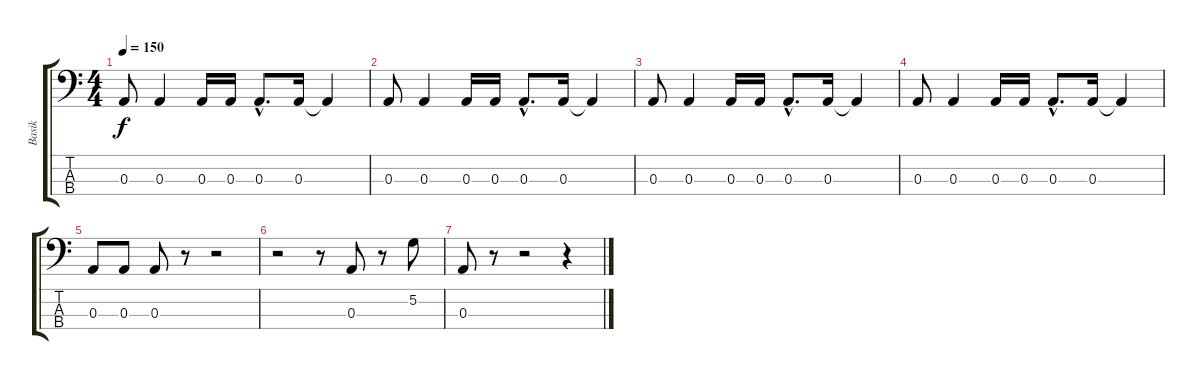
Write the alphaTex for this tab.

\track ("Basik" "Basik") {instrument electricbassfinger}
\staff {score tabs}
\tuning (G2 D2 A1 E1) {hide}
\ts (4 4)
\tempo 150
\clef f4
\ks c
0.3.8{dy f} 0.3.4 0.3.16 0.3.16 0.3{hac}.8{d} 0.3.16 0.3{t}.4 |
0.3.8 0.3.4 0.3.16 0.3.16 0.3{hac}.8{d} 0.3.16 0.3{t}.4 |
0.3.8 0.3.4 0.3.16 0.3.16 0.3{hac}.8{d} 0.3.16 0.3{t}.4 |
0.3.8 0.3.4 0.3.16 0.3.16 0.3{hac}.8{d} 0.3.16 0.3{t}.4 |
0.3.8 0.3.8 0.3.8 r.8 r.2 |
r.2 r.8 0.3.8 r.8 5.2.8 |
0.3.8 r.8 r.2 r.4
